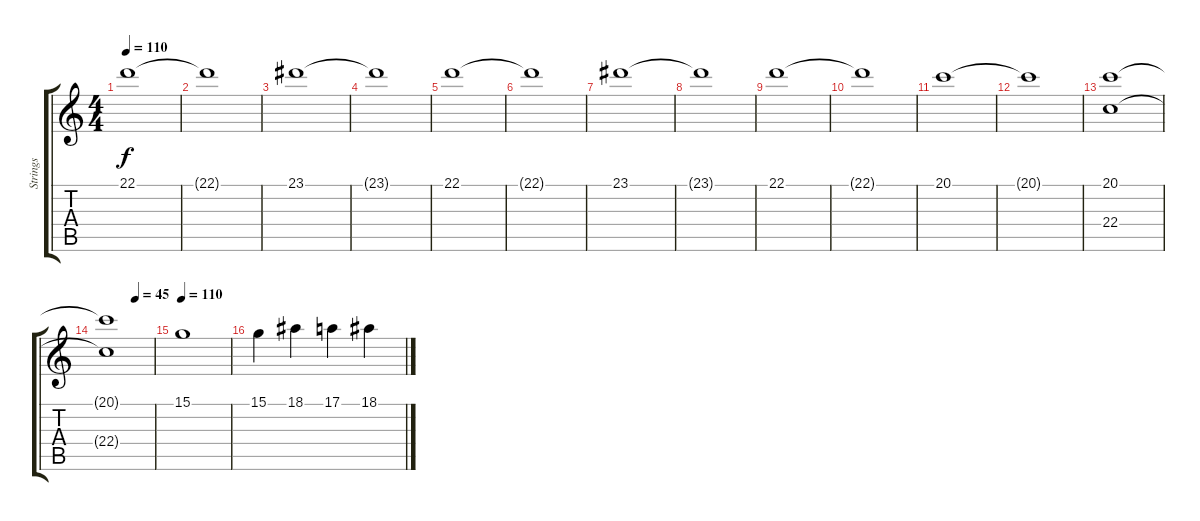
\track ("Strings" "Strings") {instrument stringensemble1}
\staff {score tabs}
\tuning (E4 B3 G3 D3 A2 E2) {hide}
\ts (4 4)
\tempo 110
\clef g2
\ks c
22.1.1{dy f} |
22.1{t}.1 |
23.1.1 |
23.1{t}.1 |
22.1.1 |
22.1{t}.1 |
23.1.1 |
23.1{t}.1 |
22.1.1 |
22.1{t}.1 |
20.1.1 |
20.1{t}.1 |
(20.1 22.4).1 |
\tempo (45 0.625)
(20.1{t} 22.4{t}).1 |
\tempo 110
15.1.1 |
15.1.4 18.1.4 17.1.4 18.1.4
